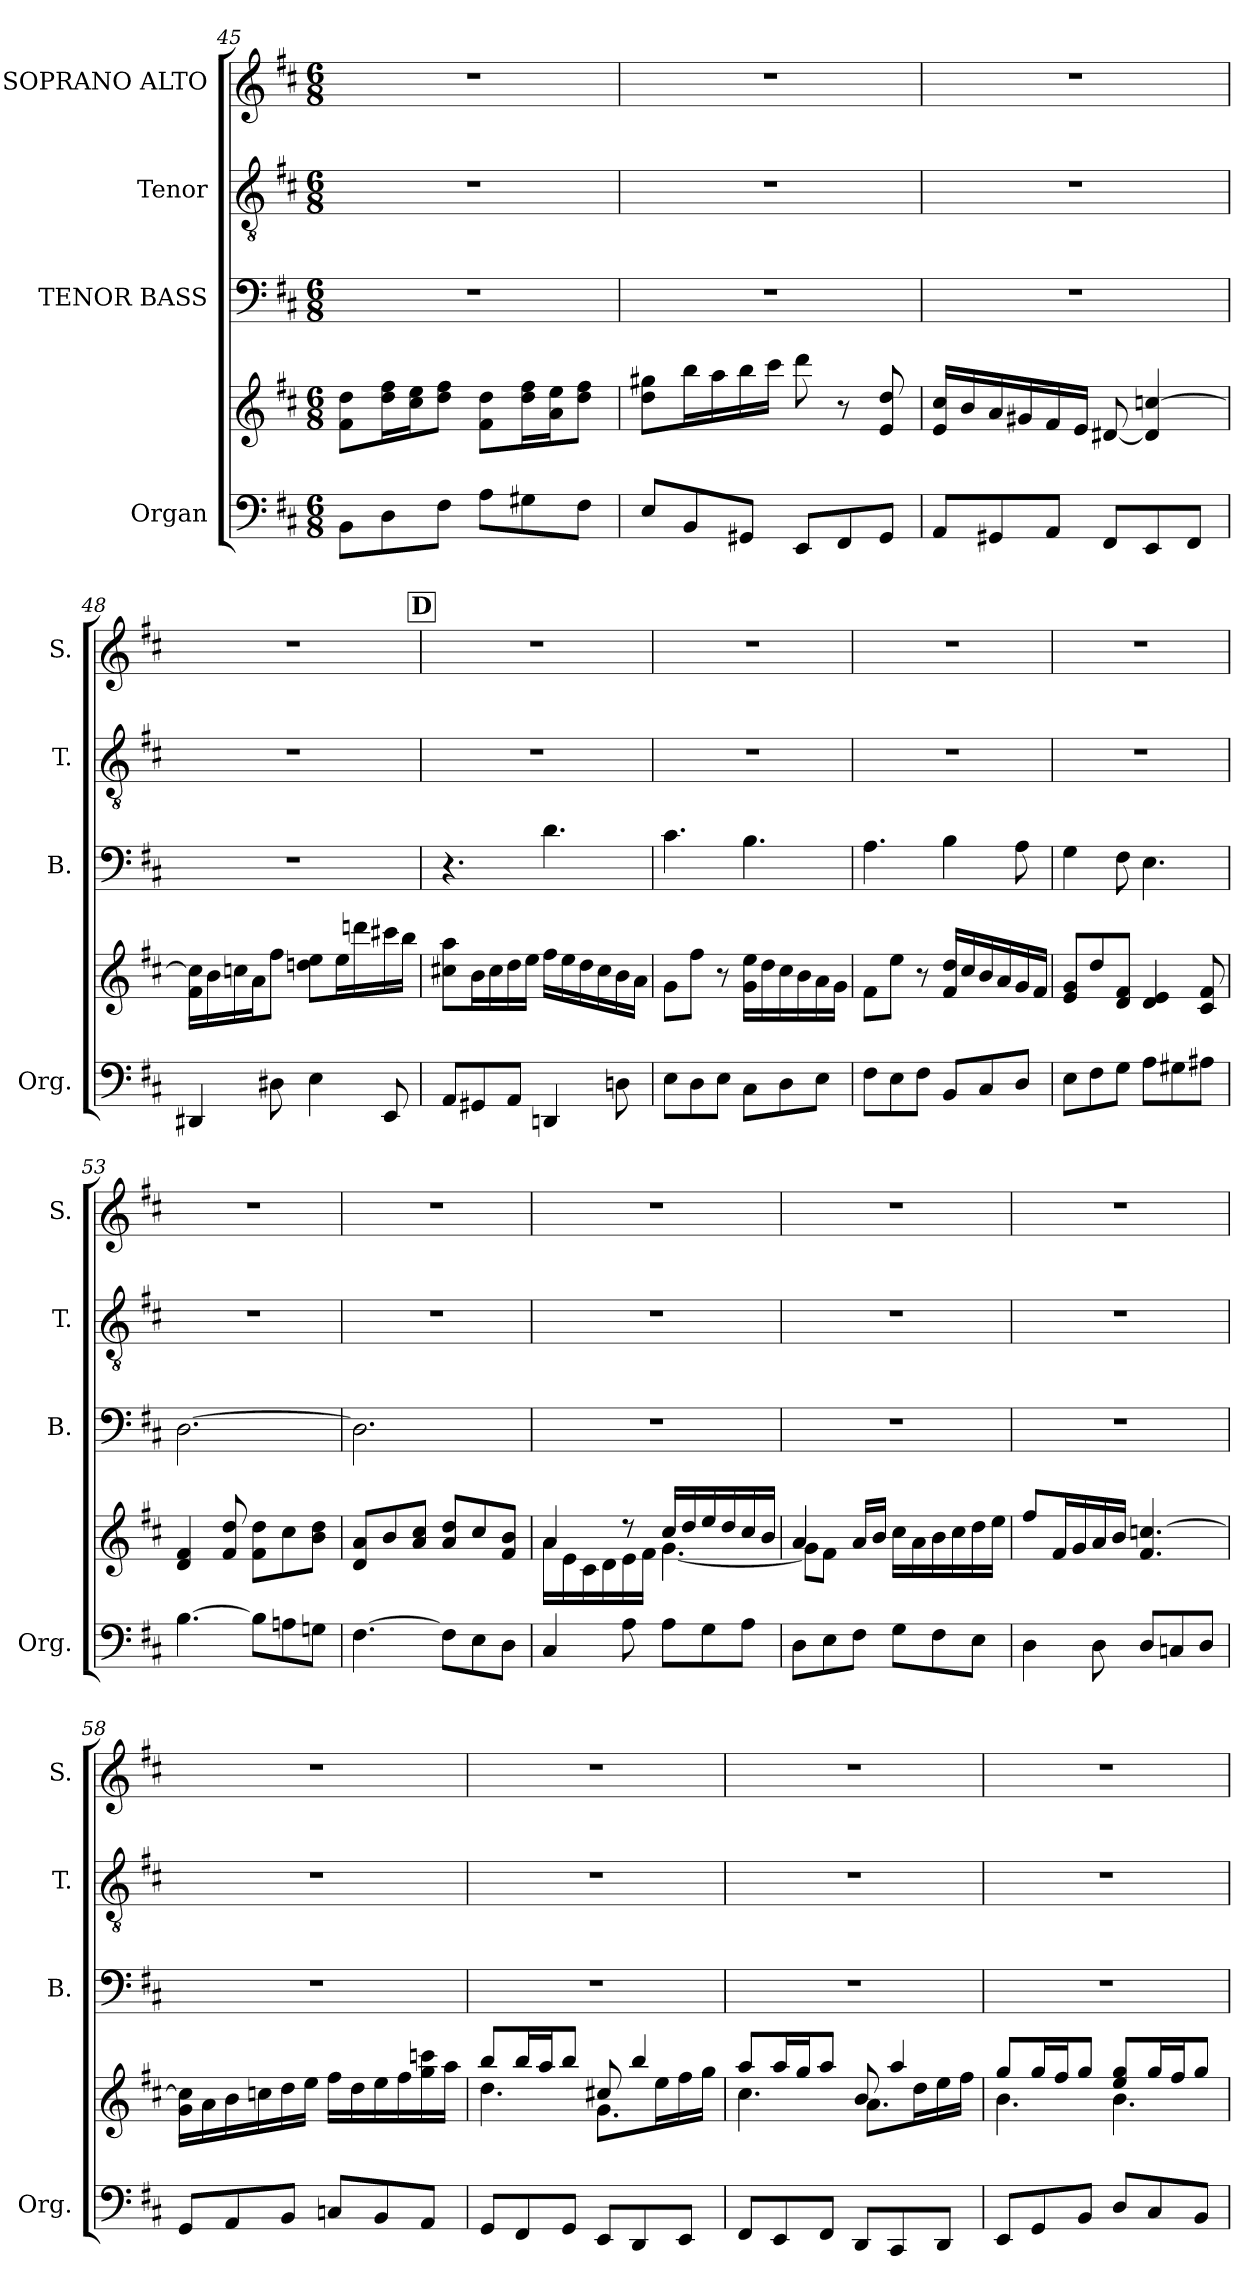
**kern	**kern	**kern	**kern	**kern
*part4	*part4	*part3	*part2	*part1
*staff5	*staff4	*staff3	*staff2	*staff1
*I"Organ	*	*I"TENOR BASS	*I"Tenor	*I"SOPRANO ALTO
*I'Org.	*	*I'B.	*I'T.	*I'S.
*clefF4	*clefG2	*clefF4	*clefGv2	*clefG2
*	*	*	*ITrd7c12	*
*k[f#c#]	*k[f#c#]	*k[f#c#]	*k[f#c#]	*k[f#c#]
*D:	*D:	*D:	*D:	*D:
*M6/8	*M6/8	*M6/8	*M6/8	*M6/8
=45	=45	=45	=45	=45
!	!	!LO:N:vis=1	!LO:N:vis=1	!LO:N:vis=1
8BBi\L	8f#i\ 8ddiL	2.r	2.r	2.r
8Di\	16ddi\ 16ff#iL	.	.	.
.	16cc#i\ 16eeiJ	.	.	.
8F#i\J	8ddi\ 8ff#iJ	.	.	.
8Ai\L	8f#i\ 8ddiL	.	.	.
8G#Xi\	16ddi\ 16ff#iL	.	.	.
.	16ai\ 16eeiJ	.	.	.
8F#i\J	8ddi\ 8ff#iJ	.	.	.
=46	=46	=46	=46	=46
!	!	!LO:N:vis=1	!LO:N:vis=1	!LO:N:vis=1
8Ei/L	8ddi\ 8gg#XiL	2.r	2.r	2.r
8BBi/	16bbi\L	.	.	.
.	16aai\	.	.	.
8GG#Xi/J	16bbi\	.	.	.
.	16ccc#i\JJ	.	.	.
8EEi/L	8dddi\	.	.	.
8FF#i/	8r	.	.	.
8GG#i/J	8ei/ 8ddi	.	.	.
!!LO:LB:g=z
=47	=47	=47	=47	=47
!	!	!LO:N:vis=1	!LO:N:vis=1	!LO:N:vis=1
8AAi/L	16ei/ 16cc#iLL	2.r	2.r	2.r
.	16bi/	.	.	.
8GG#Xi/	16ai/	.	.	.
.	16g#Xi/	.	.	.
8AAi/J	16f#i/	.	.	.
.	16ei/JJ	.	.	.
8FF#i/L	[8d#Xi/	.	.	.
8EEi/	4d#i/] [4ccni	.	.	.
8FF#i/J	.	.	.	.
=48	=48	=48	=48	=48
!	!	!LO:N:vis=1	!LO:N:vis=1	!LO:N:vis=1
4DD#Xi/	16f#i\ 16cci]LL	2.r	2.r	2.r
.	16bi\	.	.	.
.	16ccni\	.	.	.
.	16ai\J	.	.	.
8D#Xi\	8ff#i\J	.	.	.
4Ei\	8ddni\ 8eeiL	.	.	.
.	16eei\L	.	.	.
.	16dddni\	.	.	.
8EEi/	16ccc#Xi\	.	.	.
.	16bbi\JJ	.	.	.
!!LO:REH:place=s1:B:color=#000000:enc=box:fs=17.1407:t=D
=49	=49	=49	=49	=49
!	!	!	!LO:N:vis=1	!LO:N:vis=1
8AAi/L	8cc#Xi\ 8aaiL	4.r	2.r	2.r
8GG#Xi/	16bi\L	.	.	.
.	16cc#i\	.	.	.
8AAi/J	16ddi\	.	.	.
.	16eei\JJ	.	.	.
4DDni/	16ff#i\LL	4.di\	.	.
.	16eei\	.	.	.
.	16ddi\	.	.	.
.	16cc#i\	.	.	.
8Dni\	16bi\	.	.	.
.	16ai\JJ	.	.	.
=50	=50	=50	=50	=50
!	!	!	!LO:N:vis=1	!LO:N:vis=1
8Ei\L	8gi\L	4.c#i\	2.r	2.r
8Di\	8ff#i\J	.	.	.
8Ei\J	8r	.	.	.
8C#i\L	16gi\ 16eeiLL	4.Bi\	.	.
.	16ddi\	.	.	.
8Di\	16cc#i\	.	.	.
.	16bi\	.	.	.
8Ei\J	16ai\	.	.	.
.	16gi\JJ	.	.	.
=51	=51	=51	=51	=51
!	!	!	!LO:N:vis=1	!LO:N:vis=1
8F#i\L	8f#i\L	4.Ai\	2.r	2.r
8Ei\	8eei\J	.	.	.
8F#i\J	8r	.	.	.
8BBi/L	16f#i/ 16ddiLL	4Bi\	.	.
.	16cc#i/	.	.	.
8C#i/	16bi/	.	.	.
.	16ai/	.	.	.
8Di/J	16gi/	8Ai\	.	.
.	16f#i/JJ	.	.	.
!!LO:PB:g=z
=52	=52	=52	=52	=52
!	!	!	!LO:N:vis=1	!LO:N:vis=1
8Ei\L	8ei/ 8giL	4Gi\	2.r	2.r
8F#i\	8ddi/	.	.	.
8Gi\J	8di/ 8f#iJ	8F#i\	.	.
8Ai\L	4di/ 4ei	4.Ei\	.	.
8G#Xi\	.	.	.	.
8A#Xi\J	8c#i/ 8f#i	.	.	.
=53	=53	=53	=53	=53
!	!	!	!LO:N:vis=1	!LO:N:vis=1
[4.Bi\	4di/ 4f#i	[2.Di\	2.r	2.r
.	8f#i/ 8ddi	.	.	.
8Bi\L]	8f#i\ 8ddiL	.	.	.
8Ani\	8cc#i\	.	.	.
8Gni\J	8bi\ 8ddiJ	.	.	.
=54	=54	=54	=54	=54
!	!	!	!LO:N:vis=1	!LO:N:vis=1
[4.F#i\	8di/ 8aiL	2.Di\]	2.r	2.r
.	8bi/	.	.	.
.	8ai/ 8cc#iJ	.	.	.
8F#i\L]	8ai/ 8ddiL	.	.	.
8Ei\	8cc#i/	.	.	.
8Di\J	8f#i/ 8biJ	.	.	.
=55	=55	=55	=55	=55
*	*^	*	*	*
!	!	!	!LO:N:vis=1	!LO:N:vis=1	!LO:N:vis=1
4C#i/	4ai/	16ai\LL	2.r	2.r	2.r
.	.	16ei\	.	.	.
.	.	16c#i\	.	.	.
.	.	16di\	.	.	.
8Ai\	8r	16ei\	.	.	.
.	.	16f#i\JJ	.	.	.
8Ai\L	16cc#i/LL	[4.gi\	.	.	.
.	16ddi/	.	.	.	.
8Gi\	16eei/	.	.	.	.
.	16ddi/	.	.	.	.
8Ai\J	16cc#i/	.	.	.	.
.	16bi/JJ	.	.	.	.
=56	=56	=56	=56	=56	=56
!	!	!	!LO:N:vis=1	!LO:N:vis=1	!LO:N:vis=1
8Di\L	4ai/	8gi\L]	2.r	2.r	2.r
8Ei\	.	8f#i\J	.	.	.
8F#i\J	16ai/LL	8ryy	.	.	.
.	16bi/JJ	.	.	.	.
8Gi\L	16cc#i\LL	4.ryy	.	.	.
.	16ai\	.	.	.	.
8F#i\	16bi\	.	.	.	.
.	16cc#i\	.	.	.	.
8Ei\J	16ddi\	.	.	.	.
.	16eei\JJ	.	.	.	.
*	*v	*v	*	*	*
=57	=57	=57	=57	=57
!	!	!LO:N:vis=1	!LO:N:vis=1	!LO:N:vis=1
4Di\	8ff#i/L	2.r	2.r	2.r
.	16f#i/L	.	.	.
.	16gi/	.	.	.
8Di\	16ai/	.	.	.
.	16bi/JJ	.	.	.
8Di/L	4.f#i/ [4.ccni	.	.	.
8Cni/	.	.	.	.
8Di/J	.	.	.	.
!!LO:LB:g=z
=58	=58	=58	=58	=58
!	!	!LO:N:vis=1	!LO:N:vis=1	!LO:N:vis=1
8GGi/L	16gi\ 16cci]LL	2.r	2.r	2.r
.	16ai\	.	.	.
8AAi/	16bi\	.	.	.
.	16ccni\	.	.	.
8BBi/J	16ddi\	.	.	.
.	16eei\JJ	.	.	.
8Cni/L	16ff#i\LL	.	.	.
.	16ddi\	.	.	.
8BBi/	16eei\	.	.	.
.	16ff#i\	.	.	.
8AAi/J	16ggi\ 16cccni	.	.	.
.	16aai\JJ	.	.	.
=59	=59	=59	=59	=59
*	*^	*	*	*
!	!	!	!LO:N:vis=1	!LO:N:vis=1	!LO:N:vis=1
8GGi/L	8bbi/L	4.ddi\	2.r	2.r	2.r
8FF#i/	16bbi/L	.	.	.	.
.	16aai/J	.	.	.	.
8GGi/J	8bbi/J	.	.	.	.
8EEi/L	8cc#Xi/	8.gi\L	.	.	.
8DDi/	4bbi/	.	.	.	.
.	.	16eei\L	.	.	.
8EEi/J	.	16ff#i\	.	.	.
.	.	16ggi\JJ	.	.	.
=60	=60	=60	=60	=60	=60
!	!	!	!LO:N:vis=1	!LO:N:vis=1	!LO:N:vis=1
8FF#i/L	8aai/L	4.cc#i\	2.r	2.r	2.r
8EEi/	16aai/L	.	.	.	.
.	16ggi/J	.	.	.	.
8FF#i/J	8aai/J	.	.	.	.
8DDi/L	8bi/	8.ai\L	.	.	.
8CC#i/	4aai/	.	.	.	.
.	.	16ddi\L	.	.	.
8DDi/J	.	16eei\	.	.	.
.	.	16ff#i\JJ	.	.	.
=61	=61	=61	=61	=61	=61
!	!	!	!LO:N:vis=1	!LO:N:vis=1	!LO:N:vis=1
8EEi/L	8ggi/L	4.bi\	2.r	2.r	2.r
8GGi/	16ggi/L	.	.	.	.
.	16ff#i/J	.	.	.	.
8BBi/J	8ggi/J	.	.	.	.
8Di/L	8eei/ 8ggiL	4.bi\	.	.	.
8C#i/	16ggi/L	.	.	.	.
.	16ff#i/J	.	.	.	.
8BBi/J	8ggi/J	.	.	.	.
*	*v	*v	*	*	*
=	=	=	=	=
*-	*-	*-	*-	*-
